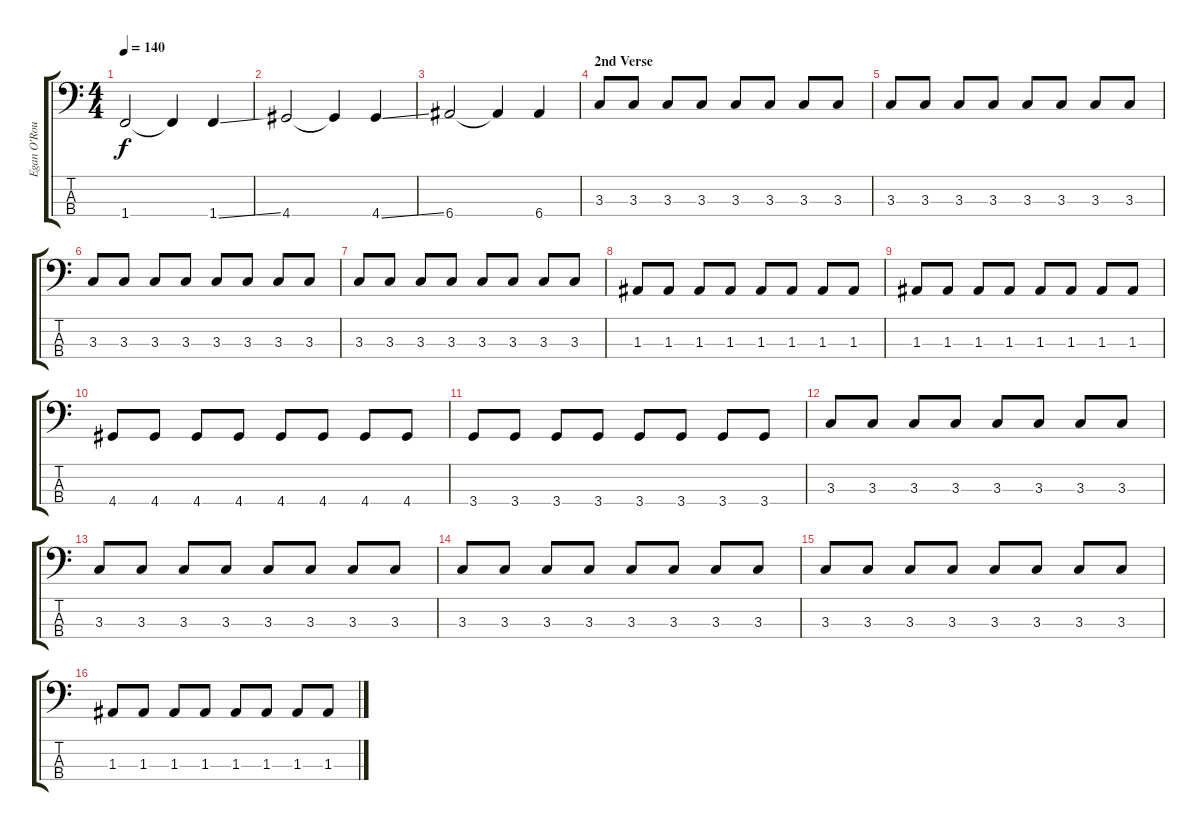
\track ("Egan O'Rourke" "Egan O'Rou") {instrument electricbasspick}
\staff {score tabs}
\tuning (G2 D2 A1 E1) {hide}
\ts (4 4)
\tempo 140
\clef f4
\ks c
1.4{t}.2{dy f} 1.4{t}.4 1.4{ss}.4 |
4.4.2 4.4{t}.4 4.4{ss}.4 |
6.4.2 6.4{t}.4 6.4.4 |
\section ("" "2nd Verse ")
3.3.8 3.3.8 3.3.8 3.3.8 3.3.8 3.3.8 3.3.8 3.3.8 |
3.3.8 3.3.8 3.3.8 3.3.8 3.3.8 3.3.8 3.3.8 3.3.8 |
3.3.8 3.3.8 3.3.8 3.3.8 3.3.8 3.3.8 3.3.8 3.3.8 |
3.3.8 3.3.8 3.3.8 3.3.8 3.3.8 3.3.8 3.3.8 3.3.8 |
1.3.8 1.3.8 1.3.8 1.3.8 1.3.8 1.3.8 1.3.8 1.3.8 |
1.3.8 1.3.8 1.3.8 1.3.8 1.3.8 1.3.8 1.3.8 1.3.8 |
4.4.8 4.4.8 4.4.8 4.4.8 4.4.8 4.4.8 4.4.8 4.4.8 |
3.4.8 3.4.8 3.4.8 3.4.8 3.4.8 3.4.8 3.4.8 3.4.8 |
3.3.8 3.3.8 3.3.8 3.3.8 3.3.8 3.3.8 3.3.8 3.3.8 |
3.3.8 3.3.8 3.3.8 3.3.8 3.3.8 3.3.8 3.3.8 3.3.8 |
3.3.8 3.3.8 3.3.8 3.3.8 3.3.8 3.3.8 3.3.8 3.3.8 |
3.3.8 3.3.8 3.3.8 3.3.8 3.3.8 3.3.8 3.3.8 3.3.8 |
1.3.8 1.3.8 1.3.8 1.3.8 1.3.8 1.3.8 1.3.8 1.3.8
